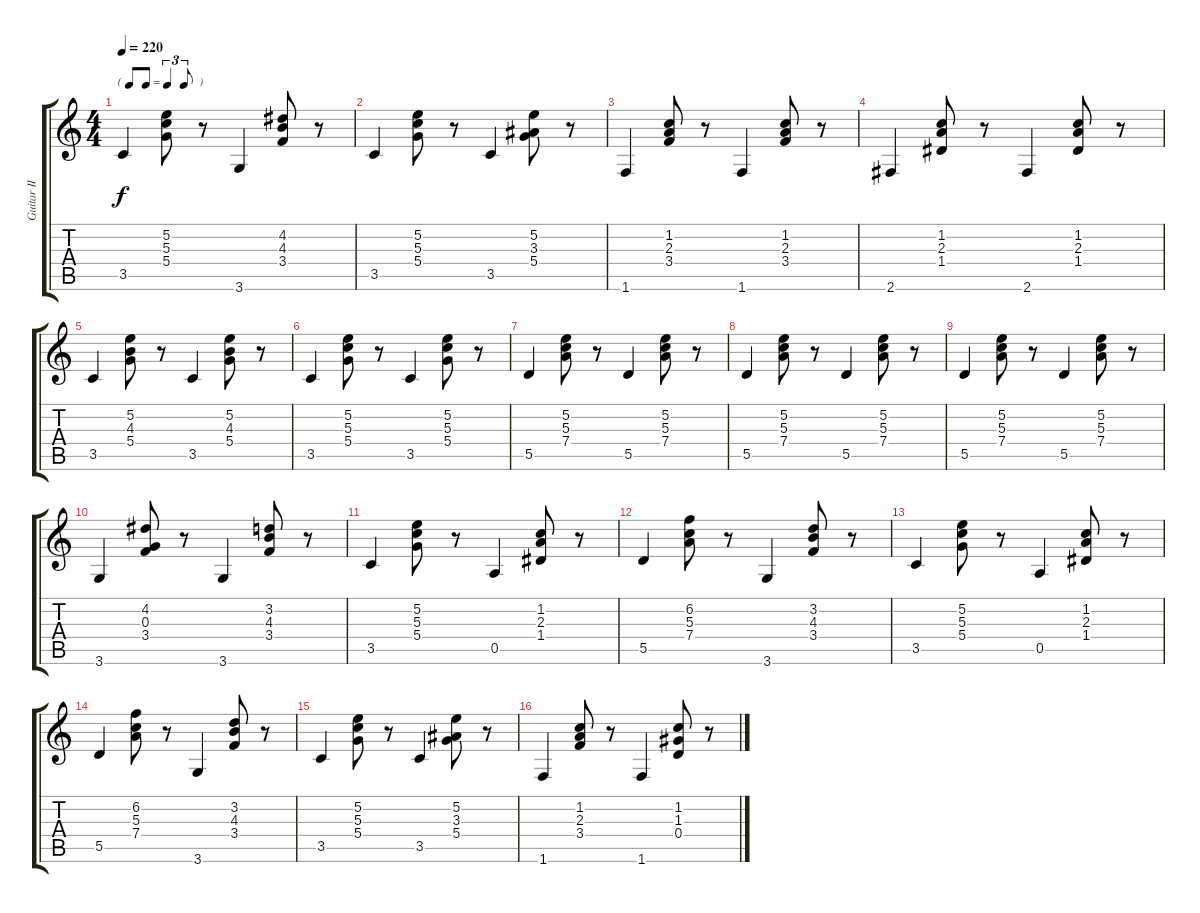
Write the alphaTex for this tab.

\track ("Guitar II" "Guitar II") {instrument acousticguitarsteel}
\staff {score tabs}
\tuning (E4 B3 G3 D3 A2 E2) {hide}
\ts (4 4)
\tf triplet8th
\tempo 220
\clef g2
\ks c
3.5.4{dy f} (5.2 5.3 5.4).8 r.8 3.6.4 (4.2 4.3 3.4).8 r.8 |
3.5.4 (5.2 5.3 5.4).8 r.8 3.5.4 (5.2 3.3 5.4).8 r.8 |
1.6.4 (1.2 2.3 3.4).8 r.8 1.6.4 (1.2 2.3 3.4).8 r.8 |
2.6.4 (1.2 2.3 1.4).8 r.8 2.6.4 (1.2 2.3 1.4).8 r.8 |
3.5.4 (5.2 4.3 5.4).8 r.8 3.5.4 (5.2 4.3 5.4).8 r.8 |
3.5.4 (5.2 5.3 5.4).8 r.8 3.5.4 (5.2 5.3 5.4).8 r.8 |
5.5.4 (5.2 5.3 7.4).8 r.8 5.5.4 (5.2 5.3 7.4).8 r.8 |
5.5.4 (5.2 5.3 7.4).8 r.8 5.5.4 (5.2 5.3 7.4).8 r.8 |
5.5.4 (5.2 5.3 7.4).8 r.8 5.5.4 (5.2 5.3 7.4).8 r.8 |
3.6.4 (4.2 0.3 3.4).8 r.8 3.6.4 (3.2 4.3 3.4).8 r.8 |
3.5.4 (5.2 5.3 5.4).8 r.8 0.5.4 (1.2 2.3 1.4).8 r.8 |
5.5.4 (6.2 5.3 7.4).8 r.8 3.6.4 (3.2 4.3 3.4).8 r.8 |
3.5.4 (5.2 5.3 5.4).8 r.8 0.5.4 (1.2 2.3 1.4).8 r.8 |
5.5.4 (6.2 5.3 7.4).8 r.8 3.6.4 (3.2 4.3 3.4).8 r.8 |
3.5.4 (5.2 5.3 5.4).8 r.8 3.5.4 (5.2 3.3 5.4).8 r.8 |
1.6.4 (1.2 2.3 3.4).8 r.8 1.6.4 (1.2 1.3 0.4).8 r.8
